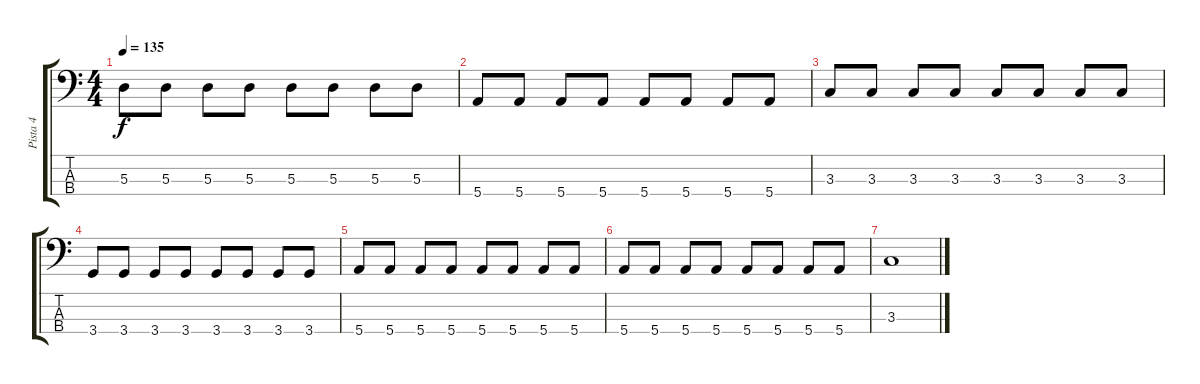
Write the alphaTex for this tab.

\track ("Pista 4" "Pista 4") {instrument electricbassfinger}
\staff {score tabs}
\tuning (G2 D2 A1 E1) {hide}
\ts (4 4)
\tempo 135
\clef f4
\ks c
5.3.8{dy f} 5.3.8 5.3.8 5.3.8 5.3.8 5.3.8 5.3.8 5.3.8 |
5.4.8 5.4.8 5.4.8 5.4.8 5.4.8 5.4.8 5.4.8 5.4.8 |
3.3.8 3.3.8 3.3.8 3.3.8 3.3.8 3.3.8 3.3.8 3.3.8 |
3.4.8 3.4.8 3.4.8 3.4.8 3.4.8 3.4.8 3.4.8 3.4.8 |
5.4.8 5.4.8 5.4.8 5.4.8 5.4.8 5.4.8 5.4.8 5.4.8 |
5.4.8 5.4.8 5.4.8 5.4.8 5.4.8 5.4.8 5.4.8 5.4.8 |
3.3.1
